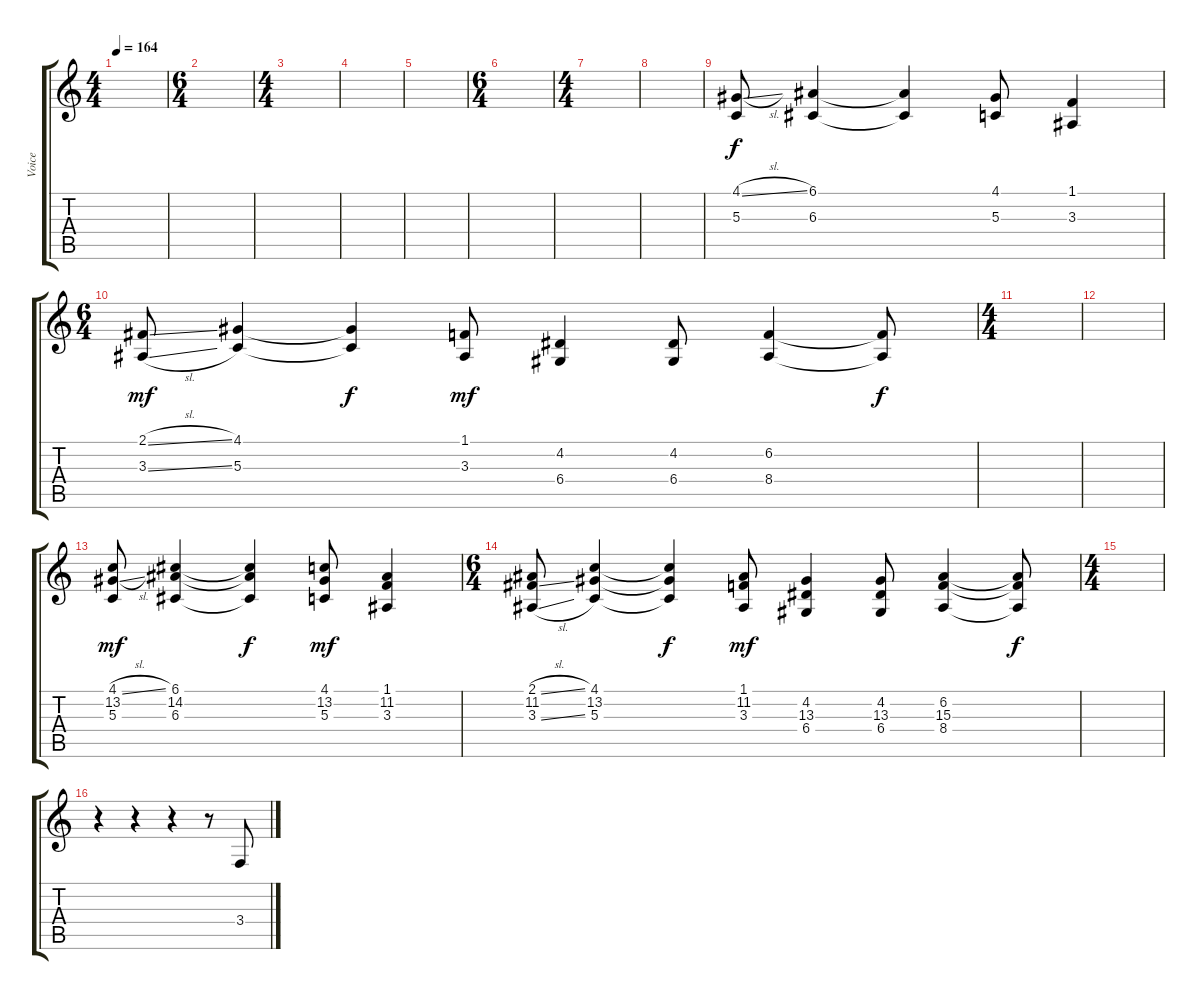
\track ("Voice" "Voice") {instrument synthvoice}
\staff {score tabs}
\tuning (E4 B3 G3 D3 A2 E2) {hide}
\ts (4 4)
\tempo 164
\clef g2
\ks c
|
\ts (6 4)
|
\ts (4 4)
|
|
|
\ts (6 4)
|
\ts (4 4)
|
|
(4.1{sl} 5.3).8 (6.1 6.3).4 (6.1{t} 6.3{t}).4 (4.1 5.3).8 (1.1 3.3).4 |
\ts (6 4)
(2.1{sl} 3.3{sl}).8{dy mf} (4.1 5.3).4 (4.1{t} 5.3{t}).4{dy f} (1.1 3.3).8{dy mf} (4.2 6.4).4 (4.2 6.4).8 (6.2 8.4).4 (6.2{t} 8.4{t}).8{dy f} |
\ts (4 4)
|
|
(4.1{sl} 13.2 5.3).8{dy mf} (6.1 14.2 6.3).4 (6.1{t} 14.2{t} 6.3{t}).4{dy f} (4.1 13.2 5.3).8{dy mf} (1.1 11.2 3.3).4 |
\ts (6 4)
(2.1{sl} 11.2 3.3{sl}).8 (4.1 13.2 5.3).4 (4.1{t} 13.2{t} 5.3{t}).4{dy f} (1.1 11.2 3.3).8{dy mf} (4.2 13.3 6.4).4 (4.2 13.3 6.4).8 (6.2 15.3 8.4).4 (6.2{t} 15.3{t} 8.4{t}).8{dy f} |
\ts (4 4)
|
r.4 r.4 r.4 r.8 3.4.8
